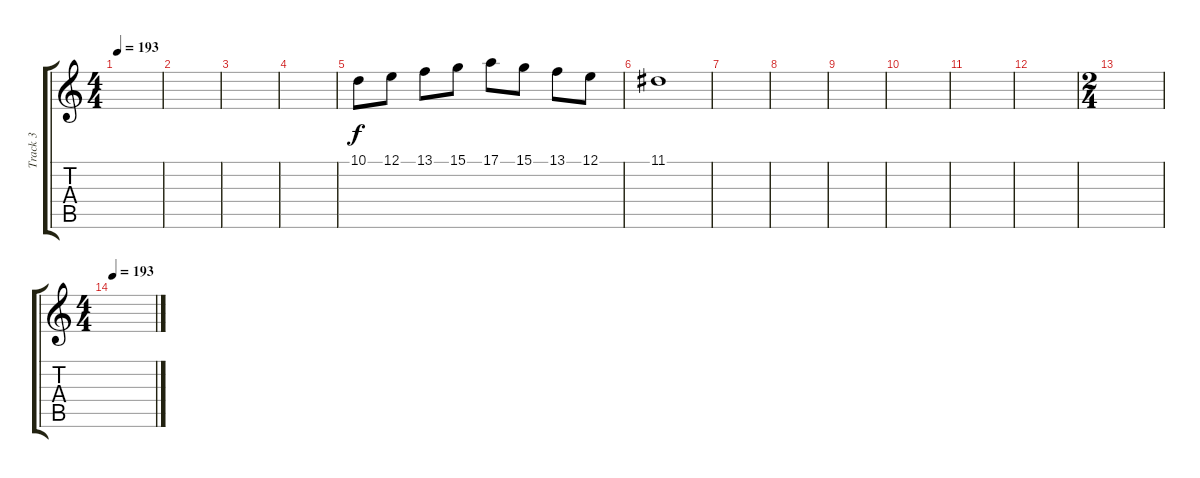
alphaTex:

\track ("Track 3" "Track 3") {instrument piccolo}
\staff {score tabs}
\tuning (E4 B3 G3 D3 A2 E2) {hide}
\ts (4 4)
\tempo 193
\clef g2
\ks c
|
|
|
|
10.1.8{volume 13 balance 13 instrument piccolo} 12.1.8 13.1.8 15.1.8 17.1.8 15.1.8 13.1.8 12.1.8 |
11.1.1 |
|
|
|
|
|
|
\ts (2 4)
|
\ts (4 4)
\tempo 193
